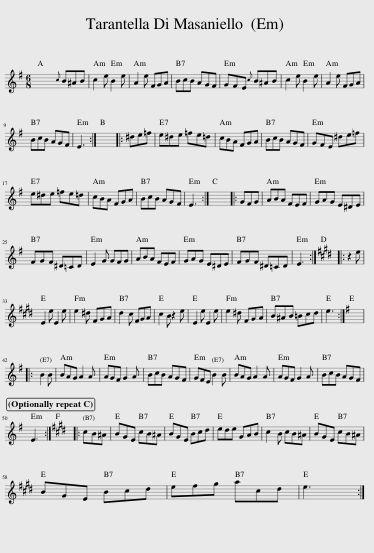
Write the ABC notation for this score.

X:1
L:1/8
M:6/8
I:linebreak $
K:Emin
V:1 treble
V:1
 x6 |{c} B^AB | c2 e B2 e | A2 e FGA | BcB AGF | %5
 GFE{c} B^AB | c2 e B2 e | A2 e FGA |$ BcB AGF | E3 :| %10
 x6 |: ^de=f | e^de =fe=d | cBA FGA | BcB AGF | %15
 GFE ^de=f |$ e^de =fe=d | cBA FGA | BcB AGF | E3 :| %20
 x6 |: GFG | ABA FEF | GAG E^DE |$ FGF ^D=CD | %25
 E2 G GFG | ABA FEF | GAG E^DE | FGF ^D=CD | E3 :| %30
[K:E] x6 |: z2 e |$ E2 e E2 e | e2 ^d FGA | d2 c FGA | %35
 c2 B z2 e | E2 e E2 e | e2 ^d FGA | B^AB =Bcd | e3 :| %40
[K:Emin] x6 |:$ B2 B | BAG A2 A | AGF G2 A | BcB AGF | %45
 GFE B2 B | BAG A2 A | AGF G2 A | BcB AGF |$ E3 :| %50
[K:E] x6 |: cB^A | BGE cB^A | BGE Bcd | ede GAB | %55
 c2 B cB^A | BGE cB^A |$ BGE Bcd | efg acd | e3 :| %60
